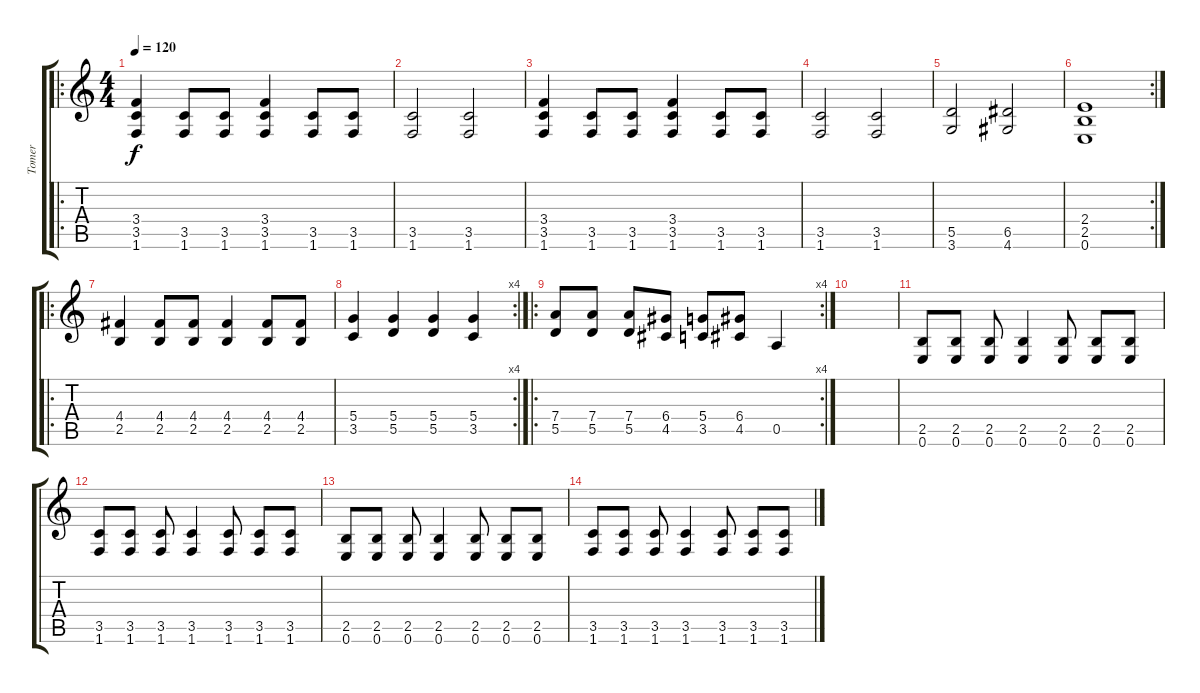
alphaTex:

\track ("Tomer" "Tomer") {instrument distortionguitar}
\staff {score tabs}
\tuning (E4 B3 G3 D3 A2 E2) {hide}
\ro
\ts (4 4)
\tempo 120
\clef g2
\ks c
(3.4 3.5 1.6).4{dy f instrument distortionguitar} (3.5 1.6).8 (3.5 1.6).8 (3.4 3.5 1.6).4 (3.5 1.6).8 (3.5 1.6).8 |
(3.5 1.6).2 (3.5 1.6).2 |
(3.4 3.5 1.6).4 (3.5 1.6).8 (3.5 1.6).8 (3.4 3.5 1.6).4 (3.5 1.6).8 (3.5 1.6).8 |
(3.5 1.6).2 (3.5 1.6).2 |
(5.5 3.6).2 (6.5 4.6).2 |
\rc 2
(2.4 2.5 0.6).1 |
\ro
(4.4 2.5).4 (4.4 2.5).8 (4.4 2.5).8 (4.4 2.5).4 (4.4 2.5).8 (4.4 2.5).8 |
\rc 4
(5.4 3.5).4 (5.4 5.5).4 (5.4 5.5).4 (5.4 3.5).4 |
\ro
\rc 4
(7.4 5.5).8 (7.4 5.5).8 (7.4 5.5).8 (6.4 4.5).8 (5.4 3.5).8 (6.4 4.5).8 0.5.4 |
|
(2.5 0.6).8 (2.5 0.6).8 (2.5 0.6).8 (2.5 0.6).4 (2.5 0.6).8 (2.5 0.6).8 (2.5 0.6).8 |
(3.5 1.6).8 (3.5 1.6).8 (3.5 1.6).8 (3.5 1.6).4 (3.5 1.6).8 (3.5 1.6).8 (3.5 1.6).8 |
(2.5 0.6).8 (2.5 0.6).8 (2.5 0.6).8 (2.5 0.6).4 (2.5 0.6).8 (2.5 0.6).8 (2.5 0.6).8 |
(3.5 1.6).8 (3.5 1.6).8 (3.5 1.6).8 (3.5 1.6).4 (3.5 1.6).8 (3.5 1.6).8 (3.5 1.6).8
